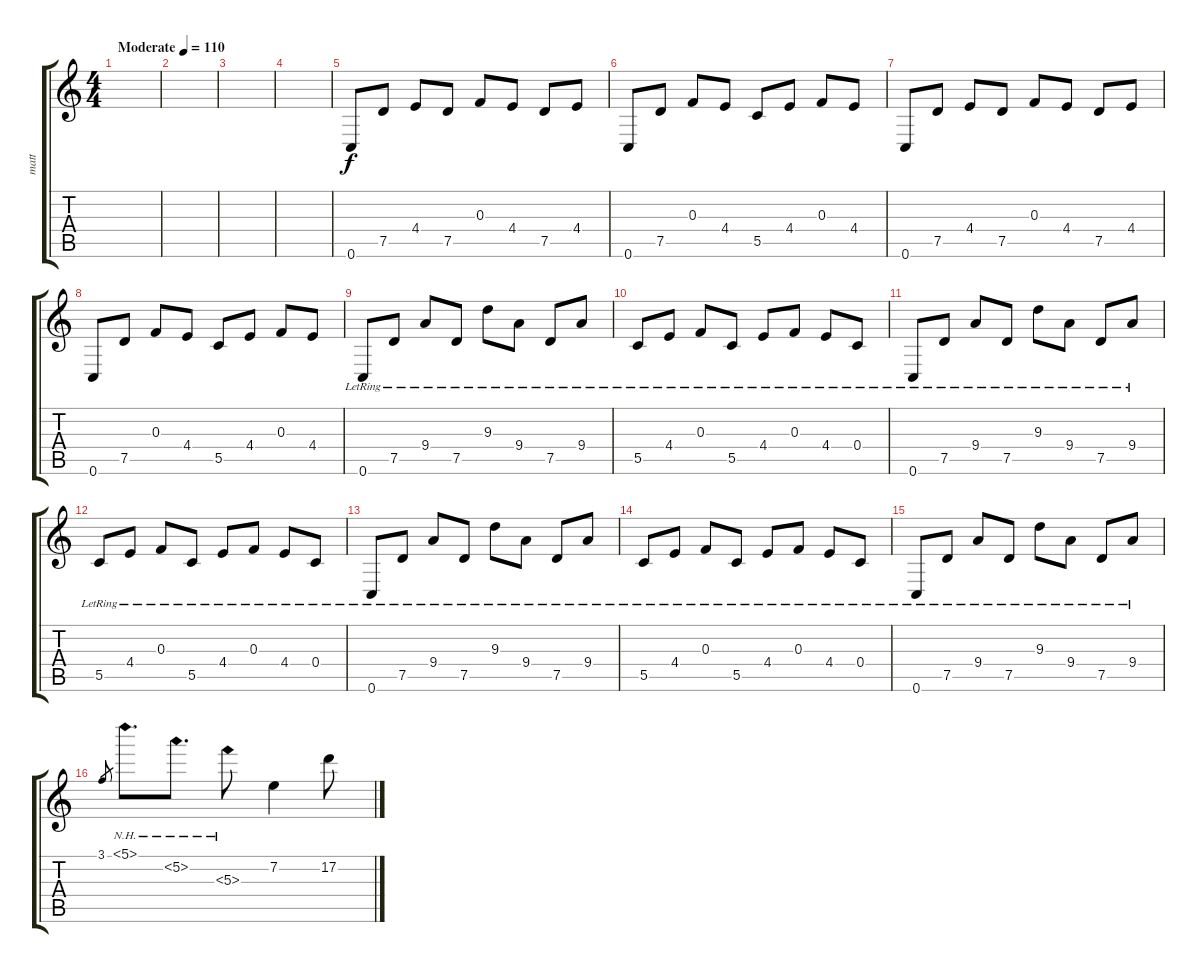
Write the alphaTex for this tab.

\track ("matt" "matt") {instrument overdrivenguitar}
\staff {score tabs}
\tuning (D4 A3 F3 C3 G2 C2) {hide}
\ts (4 4)
\tempo (110 "Moderate")
\clef g2
\ks c
|
|
|
|
0.6.8 7.5.8 4.4.8 7.5.8 0.3.8 4.4.8 7.5.8 4.4.8 |
0.6.8 7.5.8 0.3.8 4.4.8 5.5.8 4.4.8 0.3.8 4.4.8 |
0.6.8 7.5.8 4.4.8 7.5.8 0.3.8 4.4.8 7.5.8 4.4.8 |
0.6.8 7.5.8 0.3.8 4.4.8 5.5.8 4.4.8 0.3.8 4.4.8 |
0.6{lr}.8 7.5{lr}.8 9.4{lr}.8 7.5{lr}.8 9.3{lr}.8 9.4{lr}.8 7.5{lr}.8 9.4{lr}.8 |
5.5{lr}.8 4.4{lr}.8 0.3{lr}.8 5.5{lr}.8 4.4{lr}.8 0.3{lr}.8 4.4{lr}.8 0.4{lr}.8 |
0.6{lr}.8 7.5{lr}.8 9.4{lr}.8 7.5{lr}.8 9.3{lr}.8 9.4{lr}.8 7.5{lr}.8 9.4{lr}.8 |
5.5{lr}.8 4.4{lr}.8 0.3{lr}.8 5.5{lr}.8 4.4{lr}.8 0.3{lr}.8 4.4{lr}.8 0.4{lr}.8 |
0.6{lr}.8 7.5{lr}.8 9.4{lr}.8 7.5{lr}.8 9.3{lr}.8 9.4{lr}.8 7.5{lr}.8 9.4{lr}.8 |
5.5{lr}.8 4.4{lr}.8 0.3{lr}.8 5.5{lr}.8 4.4{lr}.8 0.3{lr}.8 4.4{lr}.8 0.4{lr}.8 |
0.6{lr}.8 7.5{lr}.8 9.4{lr}.8 7.5{lr}.8 9.3{lr}.8 9.4{lr}.8 7.5{lr}.8 9.4{lr}.8 |
3.1.8{gr} 5.1{nh}.8{d} 5.2{nh}.8{d} 5.3{nh}.8 7.2.4 17.2.8
